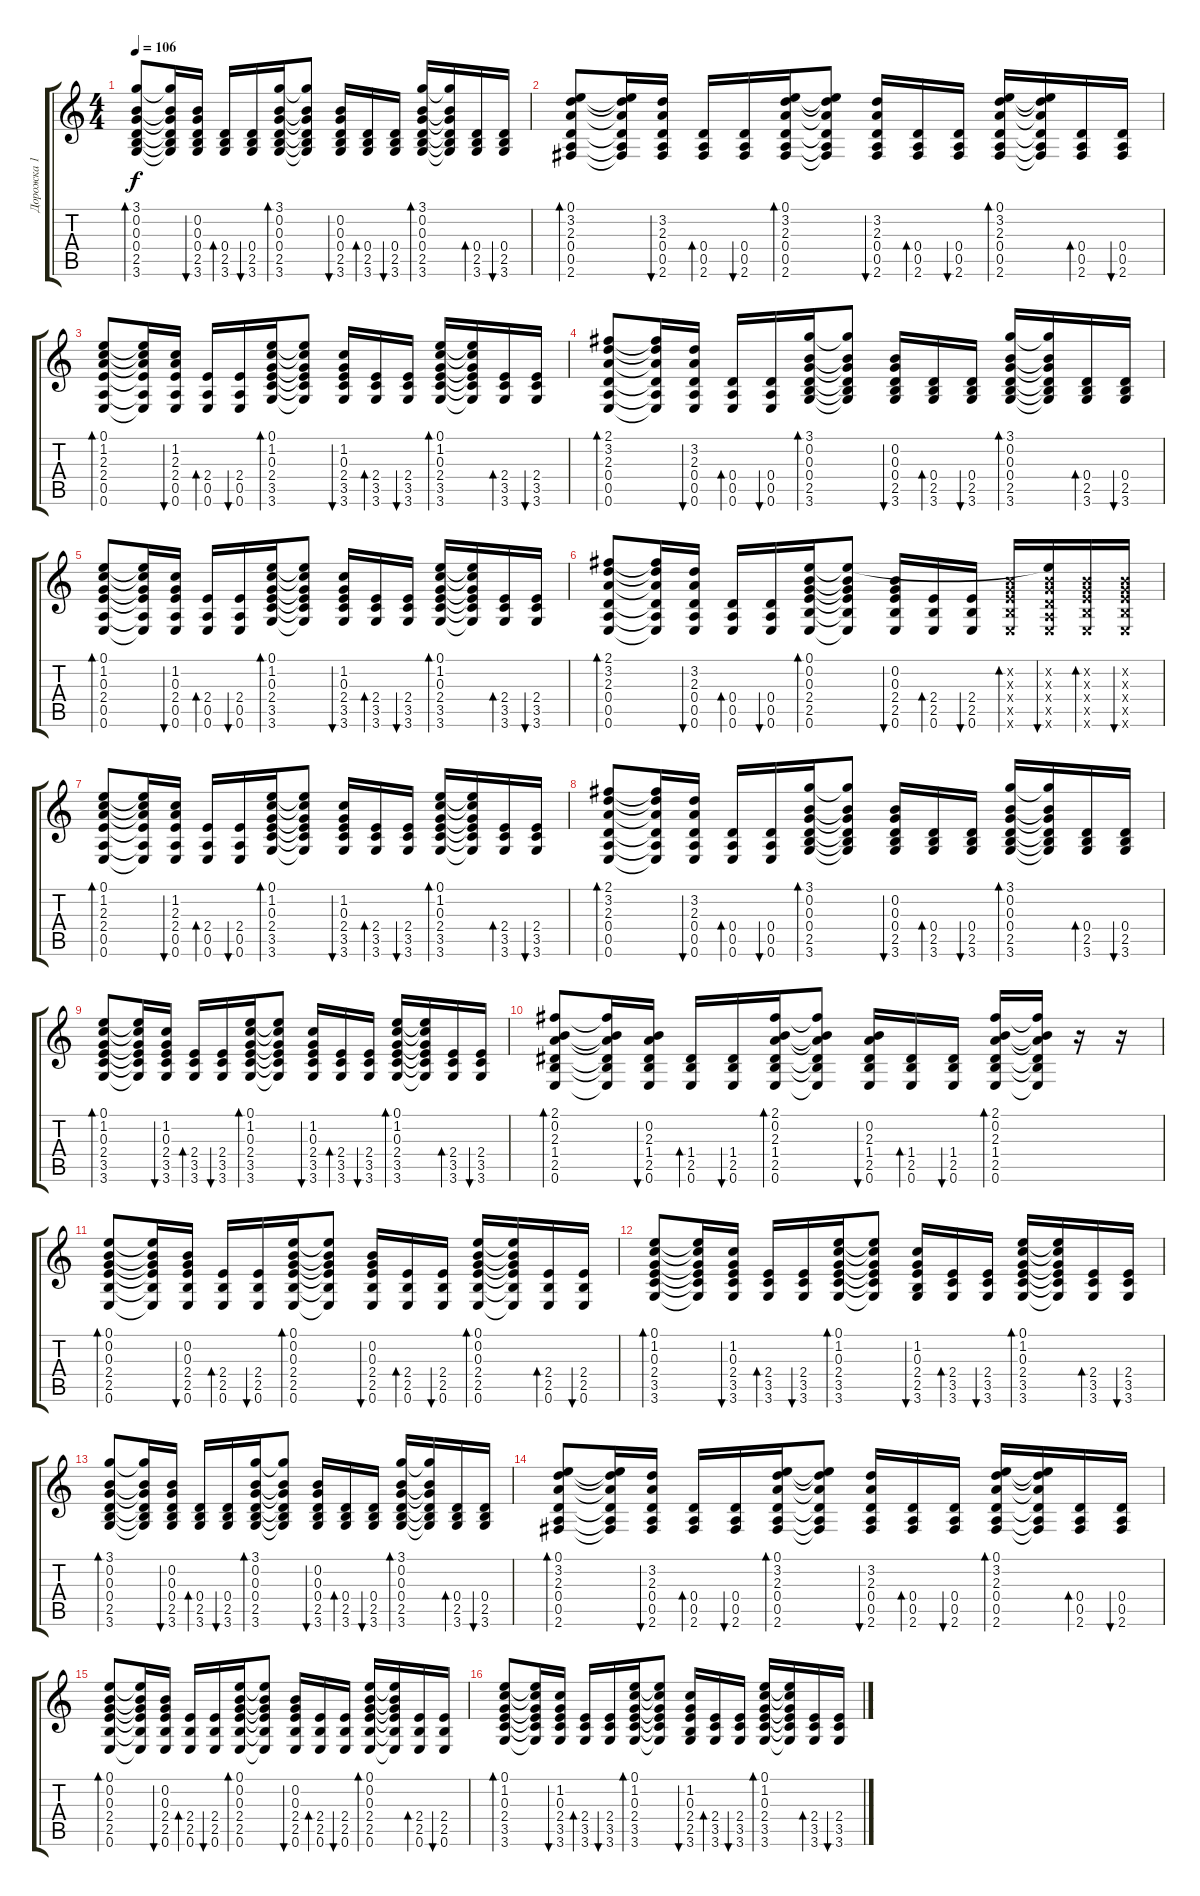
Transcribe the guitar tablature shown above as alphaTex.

\track ("Дорожка 1" "Дорожка 1") {instrument acousticguitarsteel}
\staff {score tabs}
\tuning (E4 B3 G3 D3 A2 E2) {hide}
\ts (4 4)
\tempo 106
\clef g2
\ks c
(3.1 0.2 0.3 0.4 2.5 3.6).8{bd 60 dy f} (3.1{t} 0.2{t} 0.3{t} 0.4{t} 2.5{t} 3.6{t}).16 (0.2 0.3 0.4 2.5 3.6).16{bu 60} (0.4 2.5 3.6).16{bd 60} (0.4 2.5 3.6).16{bu 60} (3.1 0.2 0.3 0.4 2.5 3.6).16{bd 60} (3.1{t} 0.2{t} 0.3{t} 0.4{t} 2.5{t} 3.6{t}).8 (0.2 0.3 0.4 2.5 3.6).16{bu 60} (0.4 2.5 3.6).16{bd 60} (0.4 2.5 3.6).16{bu 60} (3.1 0.2 0.3 0.4 2.5 3.6).16{bd 60} (3.1{t} 0.2{t} 0.3{t} 0.4{t} 2.5{t} 3.6{t}).16 (0.4 2.5 3.6).16{bd 60} (0.4 2.5 3.6).16{bu 60} |
(0.1 3.2 2.3 0.4 0.5 2.6).8{bd 60} (0.1{t} 3.2{t} 2.3{t} 0.4{t} 0.5{t} 2.6{t}).16 (3.2 2.3 0.4 0.5 2.6).16{bu 60} (0.4 0.5 2.6).16{bd 60} (0.4 0.5 2.6).16{bu 60} (0.1 3.2 2.3 0.4 0.5 2.6).16{bd 60} (0.1{t} 3.2{t} 2.3{t} 0.4{t} 0.5{t} 2.6{t}).8 (3.2 2.3 0.4 0.5 2.6).16{bu 60} (0.4 0.5 2.6).16{bd 60} (0.4 0.5 2.6).16{bu 60} (0.1 3.2 2.3 0.4 0.5 2.6).16{bd 60} (0.1{t} 3.2{t} 2.3{t} 0.4{t} 0.5{t} 2.6{t}).16 (0.4 0.5 2.6).16{bd 60} (0.4 0.5 2.6).16{bu 60} |
(0.1 1.2 2.3 2.4 0.5 0.6).8{bd 60} (0.1{t} 1.2{t} 2.3{t} 2.4{t} 0.5{t} 0.6{t}).16 (1.2 2.3 2.4 0.5 0.6).16{bu 60} (2.4 0.5 0.6).16{bd 60} (2.4 0.5 0.6).16{bu 60} (0.1 1.2 0.3 2.4 3.5 3.6).16{bd 60} (0.1{t} 1.2{t} 0.3{t} 2.4{t} 3.5{t} 3.6{t}).8 (1.2 0.3 2.4 3.5 3.6).16{bu 60} (2.4 3.5 3.6).16{bd 60} (2.4 3.5 3.6).16{bu 60} (0.1 1.2 0.3 2.4 3.5 3.6).16{bd 60} (0.1{t} 1.2{t} 0.3{t} 2.4{t} 3.5{t} 3.6{t}).16 (2.4 3.5 3.6).16{bd 60} (2.4 3.5 3.6).16{bu 60} |
(2.1 3.2 2.3 0.4 0.5 0.6).8{bd 60} (2.1{t} 3.2{t} 2.3{t} 0.4{t} 0.5{t} 0.6{t}).16 (3.2 2.3 0.4 0.5 0.6).16{bu 60} (0.4 0.5 0.6).16{bd 60} (0.4 0.5 0.6).16{bu 60} (3.1 0.2 0.3 0.4 2.5 3.6).16{bd 60} (3.1{t} 0.2{t} 0.3{t} 0.4{t} 2.5{t} 3.6{t}).8 (0.2 0.3 0.4 2.5 3.6).16{bu 60} (0.4 2.5 3.6).16{bd 60} (0.4 2.5 3.6).16{bu 60} (3.1 0.2 0.3 0.4 2.5 3.6).16{bd 60} (3.1{t} 0.2{t} 0.3{t} 0.4{t} 2.5{t} 3.6{t}).16 (0.4 2.5 3.6).16{bd 60} (0.4 2.5 3.6).16{bu 60} |
(0.1 1.2 0.3 2.4 0.5 0.6).8{bd 60} (0.1{t} 1.2{t} 0.3{t} 2.4{t} 0.5{t} 0.6{t}).16 (1.2 0.3 2.4 0.5 0.6).16{bu 60} (2.4 0.5 0.6).16{bd 60} (2.4 0.5 0.6).16{bu 60} (0.1 1.2 0.3 2.4 3.5 3.6).16{bd 60} (0.1{t} 1.2{t} 0.3{t} 2.4{t} 3.5{t} 3.6{t}).8 (1.2 0.3 2.4 3.5 3.6).16{bu 60} (2.4 3.5 3.6).16{bd 60} (2.4 3.5 3.6).16{bu 60} (0.1 1.2 0.3 2.4 3.5 3.6).16{bd 60} (0.1{t} 1.2{t} 0.3{t} 2.4{t} 3.5{t} 3.6{t}).16 (2.4 3.5 3.6).16{bd 60} (2.4 3.5 3.6).16{bu 60} |
(2.1 3.2 2.3 0.4 0.5 0.6).8{bd 60} (2.1{t} 3.2{t} 2.3{t} 0.4{t} 0.5{t} 0.6{t}).16 (3.2 2.3 0.4 0.5 0.6).16{bu 60} (0.4 0.5 0.6).16{bd 60} (0.4 0.5 0.6).16{bu 60} (0.1 0.2 0.3 2.4 2.5 0.6).16{bd 60} (0.1{t} 0.2{t} 0.3{t} 2.4{t} 2.5{t} 0.6{t}).8 (0.2 0.3 2.4 2.5 0.6).16{bu 60} (2.4 2.5 0.6).16{bd 60} (2.4 2.5 0.6).16{bu 60} (0.2{x} 0.3{x} 2.4{x} 2.5{x} 0.6{x}).16{bd 60} (0.1{t} 0.2{x} 0.3{x} 0.4{x} 0.5{x} 0.6{x}).16{bu 60} (0.2{x} 0.3{x} 2.4{x} 2.5{x} 0.6{x}).16{bd 60} (0.2{x} 0.3{x} 2.4{x} 2.5{x} 0.6{x}).16{bu 60} |
(0.1 1.2 2.3 2.4 0.5 0.6).8{bd 60} (0.1{t} 1.2{t} 2.3{t} 2.4{t} 0.5{t} 0.6{t}).16 (1.2 2.3 2.4 0.5 0.6).16{bu 60} (2.4 0.5 0.6).16{bd 60} (2.4 0.5 0.6).16{bu 60} (0.1 1.2 0.3 2.4 3.5 3.6).16{bd 60} (0.1{t} 1.2{t} 0.3{t} 2.4{t} 3.5{t} 3.6{t}).8 (1.2 0.3 2.4 3.5 3.6).16{bu 60} (2.4 3.5 3.6).16{bd 60} (2.4 3.5 3.6).16{bu 60} (0.1 1.2 0.3 2.4 3.5 3.6).16{bd 60} (0.1{t} 1.2{t} 0.3{t} 2.4{t} 3.5{t} 3.6{t}).16 (2.4 3.5 3.6).16{bd 60} (2.4 3.5 3.6).16{bu 60} |
(2.1 3.2 2.3 0.4 0.5 0.6).8{bd 60} (2.1{t} 3.2{t} 2.3{t} 0.4{t} 0.5{t} 0.6{t}).16 (3.2 2.3 0.4 0.5 0.6).16{bu 60} (0.4 0.5 0.6).16{bd 60} (0.4 0.5 0.6).16{bu 60} (3.1 0.2 0.3 0.4 2.5 3.6).16{bd 60} (3.1{t} 0.2{t} 0.3{t} 0.4{t} 2.5{t} 3.6{t}).8 (0.2 0.3 0.4 2.5 3.6).16{bu 60} (0.4 2.5 3.6).16{bd 60} (0.4 2.5 3.6).16{bu 60} (3.1 0.2 0.3 0.4 2.5 3.6).16{bd 60} (3.1{t} 0.2{t} 0.3{t} 0.4{t} 2.5{t} 3.6{t}).16 (0.4 2.5 3.6).16{bd 60} (0.4 2.5 3.6).16{bu 60} |
(0.1 1.2 0.3 2.4 3.5 3.6).8{bd 60} (0.1{t} 1.2{t} 0.3{t} 2.4{t} 3.5{t} 3.6{t}).16 (1.2 0.3 2.4 3.5 3.6).16{bu 60} (2.4 3.5 3.6).16{bd 60} (2.4 3.5 3.6).16{bu 60} (0.1 1.2 0.3 2.4 3.5 3.6).16{bd 60} (0.1{t} 1.2{t} 0.3{t} 2.4{t} 3.5{t} 3.6{t}).8 (1.2 0.3 2.4 3.5 3.6).16{bu 60} (2.4 3.5 3.6).16{bd 60} (2.4 3.5 3.6).16{bu 60} (0.1 1.2 0.3 2.4 3.5 3.6).16{bd 60} (0.1{t} 1.2{t} 0.3{t} 2.4{t} 3.5{t} 3.6{t}).16 (2.4 3.5 3.6).16{bd 60} (2.4 3.5 3.6).16{bu 60} |
(2.1 0.2 2.3 1.4 2.5 0.6).8{bd 60} (2.1{t} 0.2{t} 2.3{t} 1.4{t} 2.5{t} 0.6{t}).16 (0.2 2.3 1.4 2.5 0.6).16{bu 60} (1.4 2.5 0.6).16{bd 60} (1.4 2.5 0.6).16{bu 60} (2.1 0.2 2.3 1.4 2.5 0.6).16{bd 60} (2.1{t} 0.2{t} 2.3{t} 1.4{t} 2.5{t} 0.6{t}).8 (0.2 2.3 1.4 2.5 0.6).16{bu 60} (1.4 2.5 0.6).16{bd 60} (1.4 2.5 0.6).16{bu 60} (2.1 0.2 2.3 1.4 2.5 0.6).16{bd 60} (2.1{t} 0.2{t} 2.3{t} 1.4{t} 2.5{t} 0.6{t}).16 r.16 r.16 |
(0.1 0.2 0.3 2.4 2.5 0.6).8{bd 60 volume 16 instrument acousticguitarsteel} (0.1{t} 0.2{t} 0.3{t} 2.4{t} 2.5{t} 0.6{t}).16 (0.2 0.3 2.4 2.5 0.6).16{bu 60} (2.4 2.5 0.6).16{bd 60} (2.4 2.5 0.6).16{bu 60} (0.1 0.2 0.3 2.4 2.5 0.6).16{bd 60} (0.1{t} 0.2{t} 0.3{t} 2.4{t} 2.5{t} 0.6{t}).8 (0.2 0.3 2.4 2.5 0.6).16{bu 60} (2.4 2.5 0.6).16{bd 60} (2.4 2.5 0.6).16{bu 60} (0.1 0.2 0.3 2.4 2.5 0.6).16{bd 60} (0.1{t} 0.2{t} 0.3{t} 2.4{t} 2.5{t} 0.6{t}).16 (2.4 2.5 0.6).16{bd 60} (2.4 2.5 0.6).16{bu 60} |
(0.1 1.2 0.3 2.4 3.5 3.6).8{bd 60} (0.1{t} 1.2{t} 0.3{t} 2.4{t} 3.5{t} 3.6{t}).16 (1.2 0.3 2.4 3.5 3.6).16{bu 60} (2.4 3.5 3.6).16{bd 60} (2.4 3.5 3.6).16{bu 60} (0.1 1.2 0.3 2.4 3.5 3.6).16{bd 60} (0.1{t} 1.2{t} 0.3{t} 2.4{t} 3.5{t} 3.6{t}).8 (1.2 0.3 2.4 2.5 3.6).16{bu 60} (2.4 3.5 3.6).16{bd 60} (2.4 3.5 3.6).16{bu 60} (0.1 1.2 0.3 2.4 3.5 3.6).16{bd 60} (0.1{t} 1.2{t} 0.3{t} 2.4{t} 3.5{t} 3.6{t}).16 (2.4 3.5 3.6).16{bd 60} (2.4 3.5 3.6).16{bu 60} |
(3.1 0.2 0.3 0.4 2.5 3.6).8{bd 60} (3.1{t} 0.2{t} 0.3{t} 0.4{t} 2.5{t} 3.6{t}).16 (0.2 0.3 0.4 2.5 3.6).16{bu 60} (0.4 2.5 3.6).16{bd 60} (0.4 2.5 3.6).16{bu 60} (3.1 0.2 0.3 0.4 2.5 3.6).16{bd 60} (3.1{t} 0.2{t} 0.3{t} 0.4{t} 2.5{t} 3.6{t}).8 (0.2 0.3 0.4 2.5 3.6).16{bu 60} (0.4 2.5 3.6).16{bd 60} (0.4 2.5 3.6).16{bu 60} (3.1 0.2 0.3 0.4 2.5 3.6).16{bd 60} (3.1{t} 0.2{t} 0.3{t} 0.4{t} 2.5{t} 3.6{t}).16 (0.4 2.5 3.6).16{bd 60} (0.4 2.5 3.6).16{bu 60} |
(0.1 3.2 2.3 0.4 0.5 2.6).8{bd 60} (0.1{t} 3.2{t} 2.3{t} 0.4{t} 0.5{t} 2.6{t}).16 (3.2 2.3 0.4 0.5 2.6).16{bu 60} (0.4 0.5 2.6).16{bd 60} (0.4 0.5 2.6).16{bu 60} (0.1 3.2 2.3 0.4 0.5 2.6).16{bd 60} (0.1{t} 3.2{t} 2.3{t} 0.4{t} 0.5{t} 2.6{t}).8 (3.2 2.3 0.4 0.5 2.6).16{bu 60} (0.4 0.5 2.6).16{bd 60} (0.4 0.5 2.6).16{bu 60} (0.1 3.2 2.3 0.4 0.5 2.6).16{bd 60} (0.1{t} 3.2{t} 2.3{t} 0.4{t} 0.5{t} 2.6{t}).16 (0.4 0.5 2.6).16{bd 60} (0.4 0.5 2.6).16{bu 60} |
(0.1 0.2 0.3 2.4 2.5 0.6).8{bd 60} (0.1{t} 0.2{t} 0.3{t} 2.4{t} 2.5{t} 0.6{t}).16 (0.2 0.3 2.4 2.5 0.6).16{bu 60} (2.4 2.5 0.6).16{bd 60} (2.4 2.5 0.6).16{bu 60} (0.1 0.2 0.3 2.4 2.5 0.6).16{bd 60} (0.1{t} 0.2{t} 0.3{t} 2.4{t} 2.5{t} 0.6{t}).8 (0.2 0.3 2.4 2.5 0.6).16{bu 60} (2.4 2.5 0.6).16{bd 60} (2.4 2.5 0.6).16{bu 60} (0.1 0.2 0.3 2.4 2.5 0.6).16{bd 60} (0.1{t} 0.2{t} 0.3{t} 2.4{t} 2.5{t} 0.6{t}).16 (2.4 2.5 0.6).16{bd 60} (2.4 2.5 0.6).16{bu 60} |
(0.1 1.2 0.3 2.4 3.5 3.6).8{bd 60} (0.1{t} 1.2{t} 0.3{t} 2.4{t} 3.5{t} 3.6{t}).16 (1.2 0.3 2.4 3.5 3.6).16{bu 60} (2.4 3.5 3.6).16{bd 60} (2.4 3.5 3.6).16{bu 60} (0.1 1.2 0.3 2.4 3.5 3.6).16{bd 60} (0.1{t} 1.2{t} 0.3{t} 2.4{t} 3.5{t} 3.6{t}).8 (1.2 0.3 2.4 2.5 3.6).16{bu 60} (2.4 3.5 3.6).16{bd 60} (2.4 3.5 3.6).16{bu 60} (0.1 1.2 0.3 2.4 3.5 3.6).16{bd 60} (0.1{t} 1.2{t} 0.3{t} 2.4{t} 3.5{t} 3.6{t}).16 (2.4 3.5 3.6).16{bd 60} (2.4 3.5 3.6).16{bu 60}
